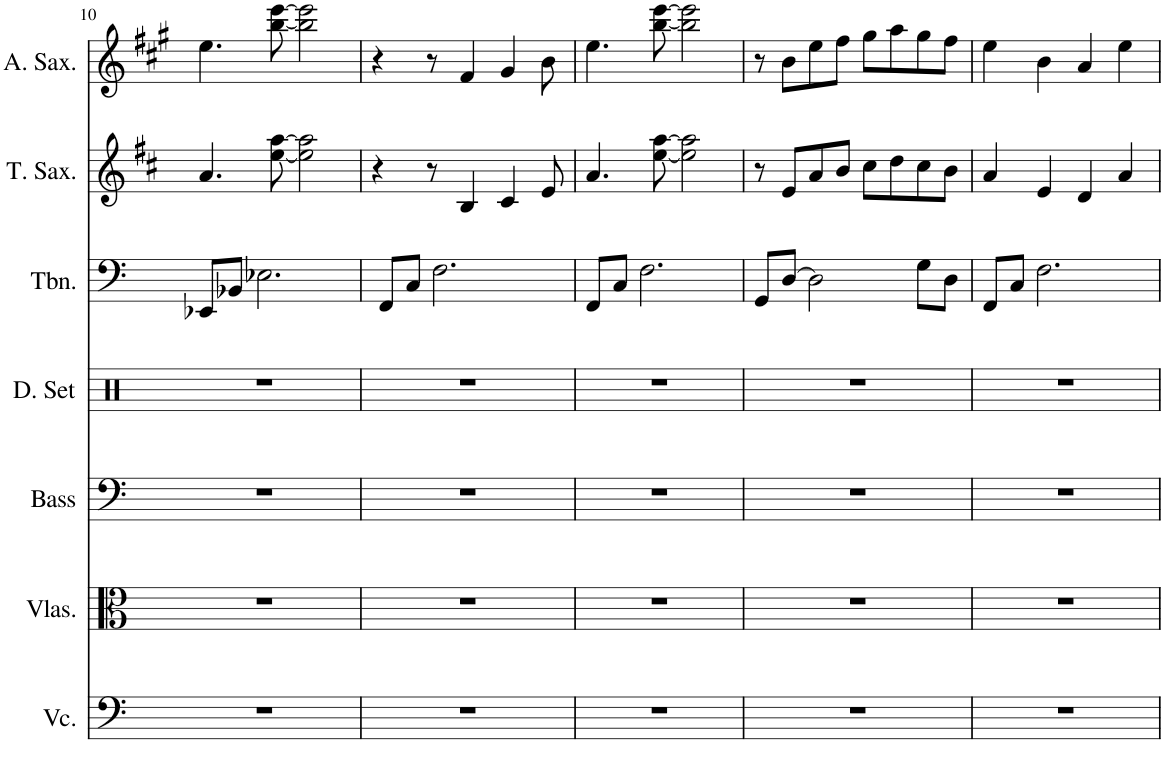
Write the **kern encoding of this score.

**kern	**kern	**kern	**kern	**kern	**kern	**kern
*part7	*part6	*part5	*part4	*part3	*part2	*part1
*staff7	*staff6	*staff5	*staff4	*staff3	*staff2	*staff1
*I"Violoncello	*I"Violas	*I"Acoustic Bass	*I"Drumset	*I"Trombone	*I"Tenor Saxophone	*I"Alto Saxophone
*I'Vc.	*I'Vlas.	*I'Bass	*I'D. Set	*I'Tbn.	*I'T. Sax.	*I'A. Sax.
!!LO:PB:g=z
*clefF4	*clefC3	*clefF4	*clefX	*clefF4	*clefG2	*clefG2
*	*	*Trd7c12	*	*	*Trd8c14	*Trd5c9
*k[]	*k[]	*k[]	*k[]	*k[]	*k[f#c#]	*k[f#c#g#]
*M4/4	*M4/4	*M4/4	*M4/4	*M4/4	*M4/4	*M4/4
=10	=10	=10	=10	=10	=10	=10
1r	1r	1r	1r	8EE-X/L	4.a/	4.ee\
.	.	.	.	8BB-X/J	.	.
.	.	.	.	2.E-X\	.	.
.	.	.	.	.	[8ee\ [8aa\	[8bb\ [8eee\
.	.	.	.	.	2ee\] 2aa\]	2bb\] 2eee\]
=11	=11	=11	=11	=11	=11	=11
1r	1r	1r	1r	8FF/L	4r	4r
.	.	.	.	8C/J	.	.
.	.	.	.	2.F\	8r	8r
.	.	.	.	.	4B/	4f#/
.	.	.	.	.	4c#/	4g#/
.	.	.	.	.	8e/	8b\
=12	=12	=12	=12	=12	=12	=12
1r	1r	1r	1r	8FF/L	4.a/	4.ee\
.	.	.	.	8C/J	.	.
.	.	.	.	2.F\	.	.
.	.	.	.	.	[8ee\ [8aa\	[8bb\ [8eee\
.	.	.	.	.	2ee\] 2aa\]	2bb\] 2eee\]
=13	=13	=13	=13	=13	=13	=13
1r	1r	1r	1r	8GG/L	8r	8r
.	.	.	.	[8D/J	8e/L	8b\L
.	.	.	.	2D\]	8a/	8ee\
.	.	.	.	.	8b/J	8ff#\J
.	.	.	.	.	8cc#\L	8gg#\L
.	.	.	.	.	8dd\	8aa\
.	.	.	.	8G\L	8cc#\	8gg#\
.	.	.	.	8D\J	8b\J	8ff#\J
=14	=14	=14	=14	=14	=14	=14
1r	1r	1r	1r	8FF/L	4a/	4ee\
.	.	.	.	8C/J	.	.
.	.	.	.	2.F\	4e/	4b\
.	.	.	.	.	4d/	4a/
.	.	.	.	.	4a/	4ee\
=	=	=	=	=	=	=
*-	*-	*-	*-	*-	*-	*-
